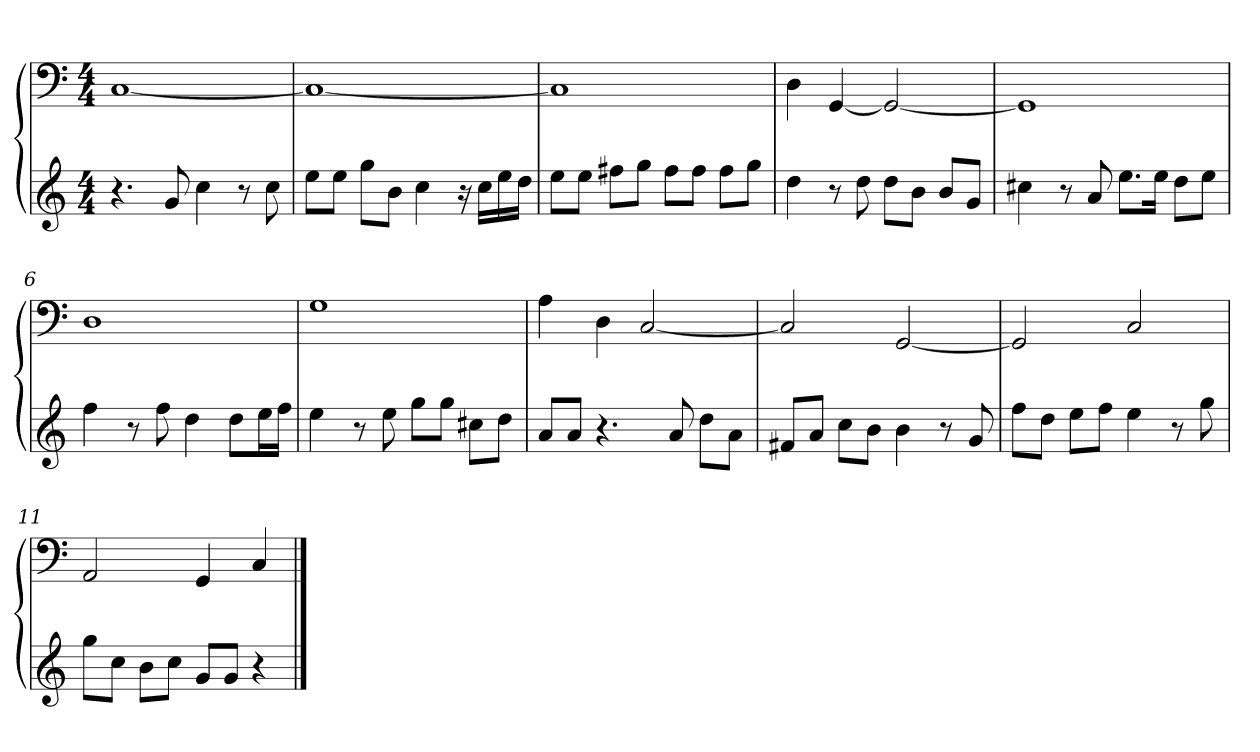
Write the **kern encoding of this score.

**kern	**kern
*part1	*part1
*staff2	*staff1
*	*clefF4
*k[]	*k[]
*C:	*C:
*M4/4	*M4/4
=1	=1
4.r	[1C
8g	.
4cc	.
8r	.
8cc	.
=2	=2
8eeL	1C_
8eeJ	.
8ggL	.
8bJ	.
4cc	.
16r	.
16ccLL	.
16ee	.
16ddJJ	.
=3	=3
8eeL	1C]
8eeJ	.
8ff#XL	.
8ggJ	.
8ff#L	.
8ff#J	.
8ff#L	.
8ggJ	.
=4	=4
4dd	4D
8r	[4GG
8dd	.
8ddL	2GG_
8bJ	.
8bL	.
8gJ	.
=5	=5
4cc#X	1GG]
8r	.
8a	.
8.eeL	.
16eeJk	.
8ddL	.
8eeJ	.
=6	=6
4ff	1D
8r	.
8ff	.
4dd	.
8ddL	.
16eeL	.
16ffJJ	.
=7	=7
4ee	1G
8r	.
8ee	.
8ggL	.
8ggJ	.
8cc#XL	.
8ddJ	.
=8	=8
8aL	4A
8aJ	.
4.r	4D
.	[2C
8a	.
8ddL	.
8aJ	.
=9	=9
8f#XL	2C]
8aJ	.
8ccL	.
8bJ	.
4b	[2GG
8r	.
8g	.
=10	=10
8ffL	2GG]
8ddJ	.
8eeL	.
8ffJ	.
4ee	2C
8r	.
8gg	.
=11	=11
8ggL	2AA
8ccJ	.
8bL	.
8ccJ	.
8gL	4GG
8gJ	.
4r	4C
==	==
*-	*-
